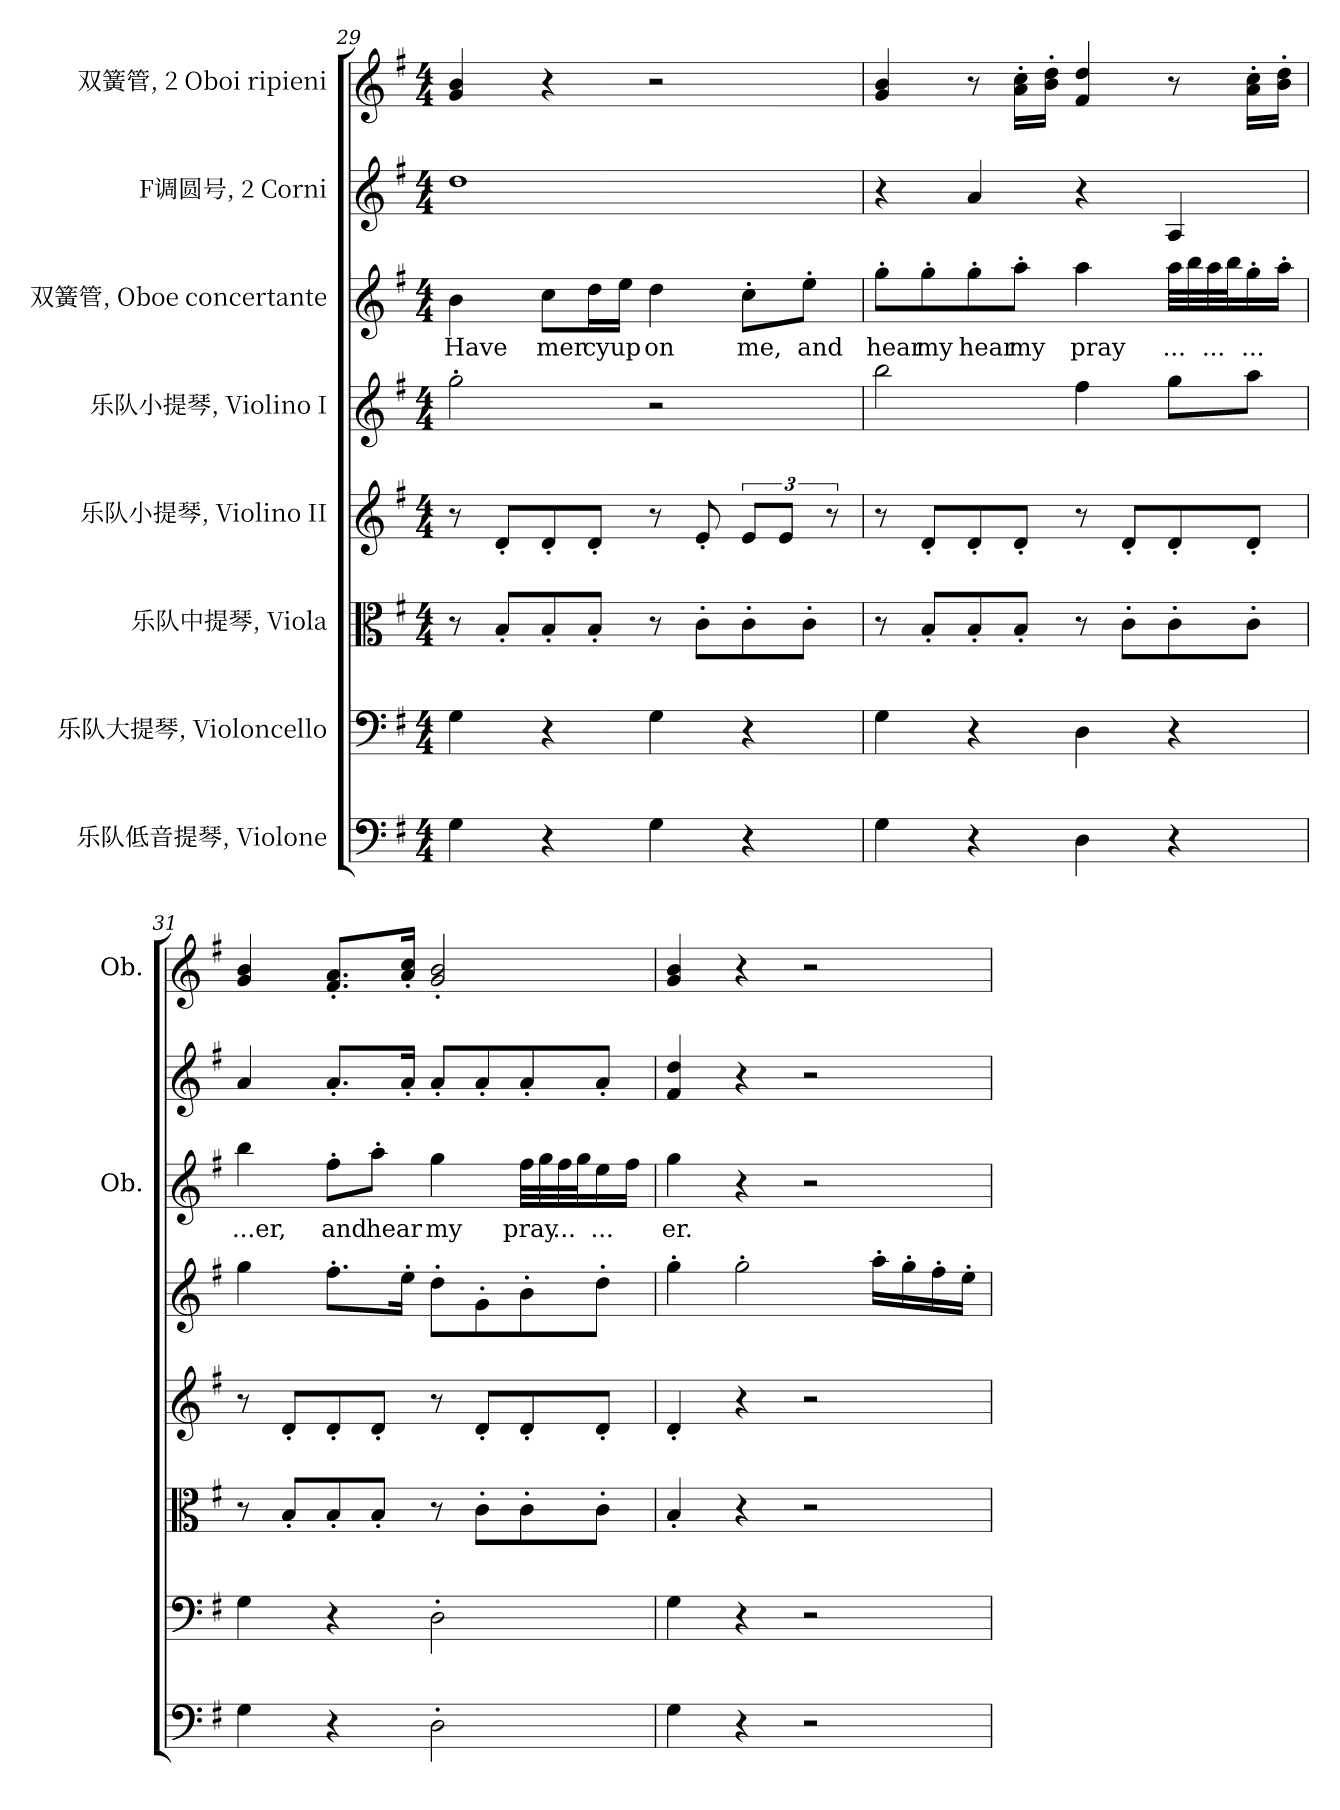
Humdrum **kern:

**kern	**kern	**kern	**kern	**kern	**kern	**text	**kern	**kern
*part8	*part7	*part6	*part5	*part4	*part3	*part3	*part2	*part1
*staff8	*staff7	*staff6	*staff5	*staff4	*staff3	*staff3	*staff2	*staff1
*I"乐队低音提琴, Violone	*I"乐队大提琴, Violoncello	*I"乐队中提琴, Viola	*I"乐队小提琴, Violino II	*I"乐队小提琴, Violino I	*I"双簧管, Oboe concertante	*	*I"F调圆号, 2 Corni	*I"双簧管, 2 Oboi ripieni
*	*	*	*	*	*I'Ob.	*	*	*I'Ob.
!!LO:PB:g=z
*clefF4	*clefF4	*clefC3	*clefG2	*clefG2	*clefG2	*	*clefG2	*clefG2
*ITrd7c12	*	*	*	*	*	*	*ITrd4c7	*
*k[f#]	*k[f#]	*k[f#]	*k[f#]	*k[f#]	*k[f#]	*	*k[]	*k[f#]
*M4/4	*M4/4	*M4/4	*M4/4	*M4/4	*M4/4	*	*M4/4	*M4/4
=29	=29	=29	=29	=29	=29	=29	=29	=29
4GG\	4G\	8r	8r	2gg'\	4b\	Have	1g	4g/ 4b/
.	.	8B'/L	8d'/L	.	.	.	.	.
4r	4r	8B'/	8d'/	.	8cc\L	mer	.	4r
.	.	8B'/J	8d'/J	.	16dd\L	cyup	.	.
.	.	.	.	.	16ee\JJ	.	.	.
4GG\	4G\	8r	8r	2r	4dd\	on	.	2r
.	.	8c'\L	8e'/	.	.	.	.	.
4r	4r	8c'\	12e/L	.	8cc'\L	me,	.	.
.	.	.	12e/J	.	.	.	.	.
.	.	8c'\J	.	.	8ee'\J	and	.	.
.	.	.	12r	.	.	.	.	.
=30	=30	=30	=30	=30	=30	=30	=30	=30
4GG\	4G\	8r	8r	2bb\	8gg'\L	hear	4r	4g/ 4b/
.	.	8B'/L	8d'/L	.	8gg'\	my	.	.
4r	4r	8B'/	8d'/	.	8gg'\	hear	4d/	8r
.	.	8B'/J	8d'/J	.	8aa'\J	my	.	16a\' 16cc\'LL
.	.	.	.	.	.	.	.	16b\' 16dd\'JJ
4DD\	4D\	8r	8r	4ff#\	4aa\	pray	4r	4f#/ 4dd/
.	.	8c'\L	8d'/L	.	.	.	.	.
4r	4r	8c'\	8d'/	8gg\L	32aa\LLL	...	4D/	8r
.	.	.	.	.	32bb\	.	.	.
.	.	.	.	.	32aa\	...	.	.
.	.	.	.	.	32bb\J	.	.	.
.	.	8c'\J	8d'/J	8aa\J	16gg'\	...	.	16a\' 16cc\'LL
.	.	.	.	.	16aa'\JJ	.	.	16b\' 16dd\'JJ
!!LO:PB:g=z
=31	=31	=31	=31	=31	=31	=31	=31	=31
4GG\	4G\	8r	8r	4gg\	4bb\	...er,	4d/	4g/ 4b/
.	.	8B'/L	8d'/L	.	.	.	.	.
4r	4r	8B'/	8d'/	8.ff#'\L	8ff#'\L	and	8.d'/L	8.f#/' 8.a/'L
.	.	8B'/J	8d'/J	.	8aa'\J	hear	.	.
.	.	.	.	16ee'\Jk	.	.	16d'/Jk	16a/' 16cc/'Jk
2DD'\	2D'\	8r	8r	8dd'\L	4gg\	my	8d'/L	2g/' 2b/'
.	.	8c'\L	8d'/L	8g'\	.	.	8d'/	.
.	.	8c'\	8d'/	8b'\	32ff#\LLL	pray	8d'/	.
.	.	.	.	.	32gg\	.	.	.
.	.	.	.	.	32ff#\	...	.	.
.	.	.	.	.	32gg\J	.	.	.
.	.	8c'\J	8d'/J	8dd'\J	16ee\	...	8d'/J	.
.	.	.	.	.	16ff#\JJ	.	.	.
=32	=32	=32	=32	=32	=32	=32	=32	=32
4GG\	4G\	4B'/	4d'/	4gg'\	4gg\	er.	4B/ 4g/	4g/ 4b/
4r	4r	4r	4r	2gg'\	4r	.	4r	4r
2r	2r	2r	2r	.	2r	.	2r	2r
.	.	.	.	16aa'\LL	.	.	.	.
.	.	.	.	16gg'\	.	.	.	.
.	.	.	.	16ff#'\	.	.	.	.
.	.	.	.	16ee'\JJ	.	.	.	.
=	=	=	=	=	=	=	=	=
*-	*-	*-	*-	*-	*-	*-	*-	*-
